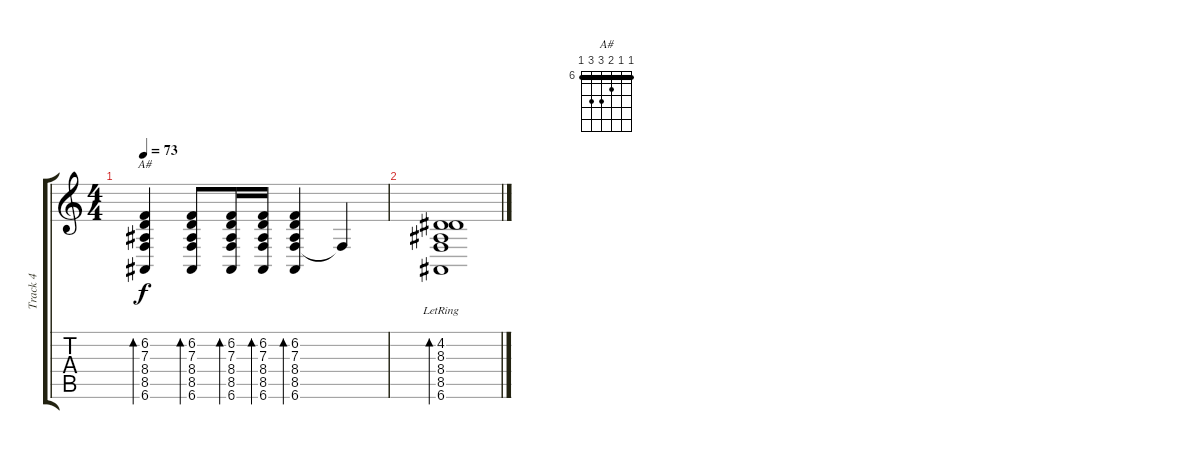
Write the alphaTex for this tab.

\track ("Track 4" "Track 4") {instrument flute}
\staff {score tabs}
\tuning (E4 B3 G3 D3 A2 E2) {hide}
\chord ("A#" 6 6 7 8 8 6) {firstfret 6 barre 6}
\ts (4 4)
\tempo 73
\clef g2
\ks c
(6.2 7.3 8.4 8.5 6.6).4{bd 60 ch "A#" dy f} (6.2 7.3 8.4 8.5 6.6).8{bd 30} (6.2 7.3 8.4 8.5 6.6).16{bd 30} (6.2 7.3 8.4 8.5 6.6).16{bd 30} (6.2 7.3 8.4 8.5 6.6).4{bd 120} 8.5{t}.4 |
(4.2{lr} 8.3{lr} 8.4{lr} 8.5{lr} 6.6{lr}).1{bd 120 volume 11 instrument acousticguitarnylon}
